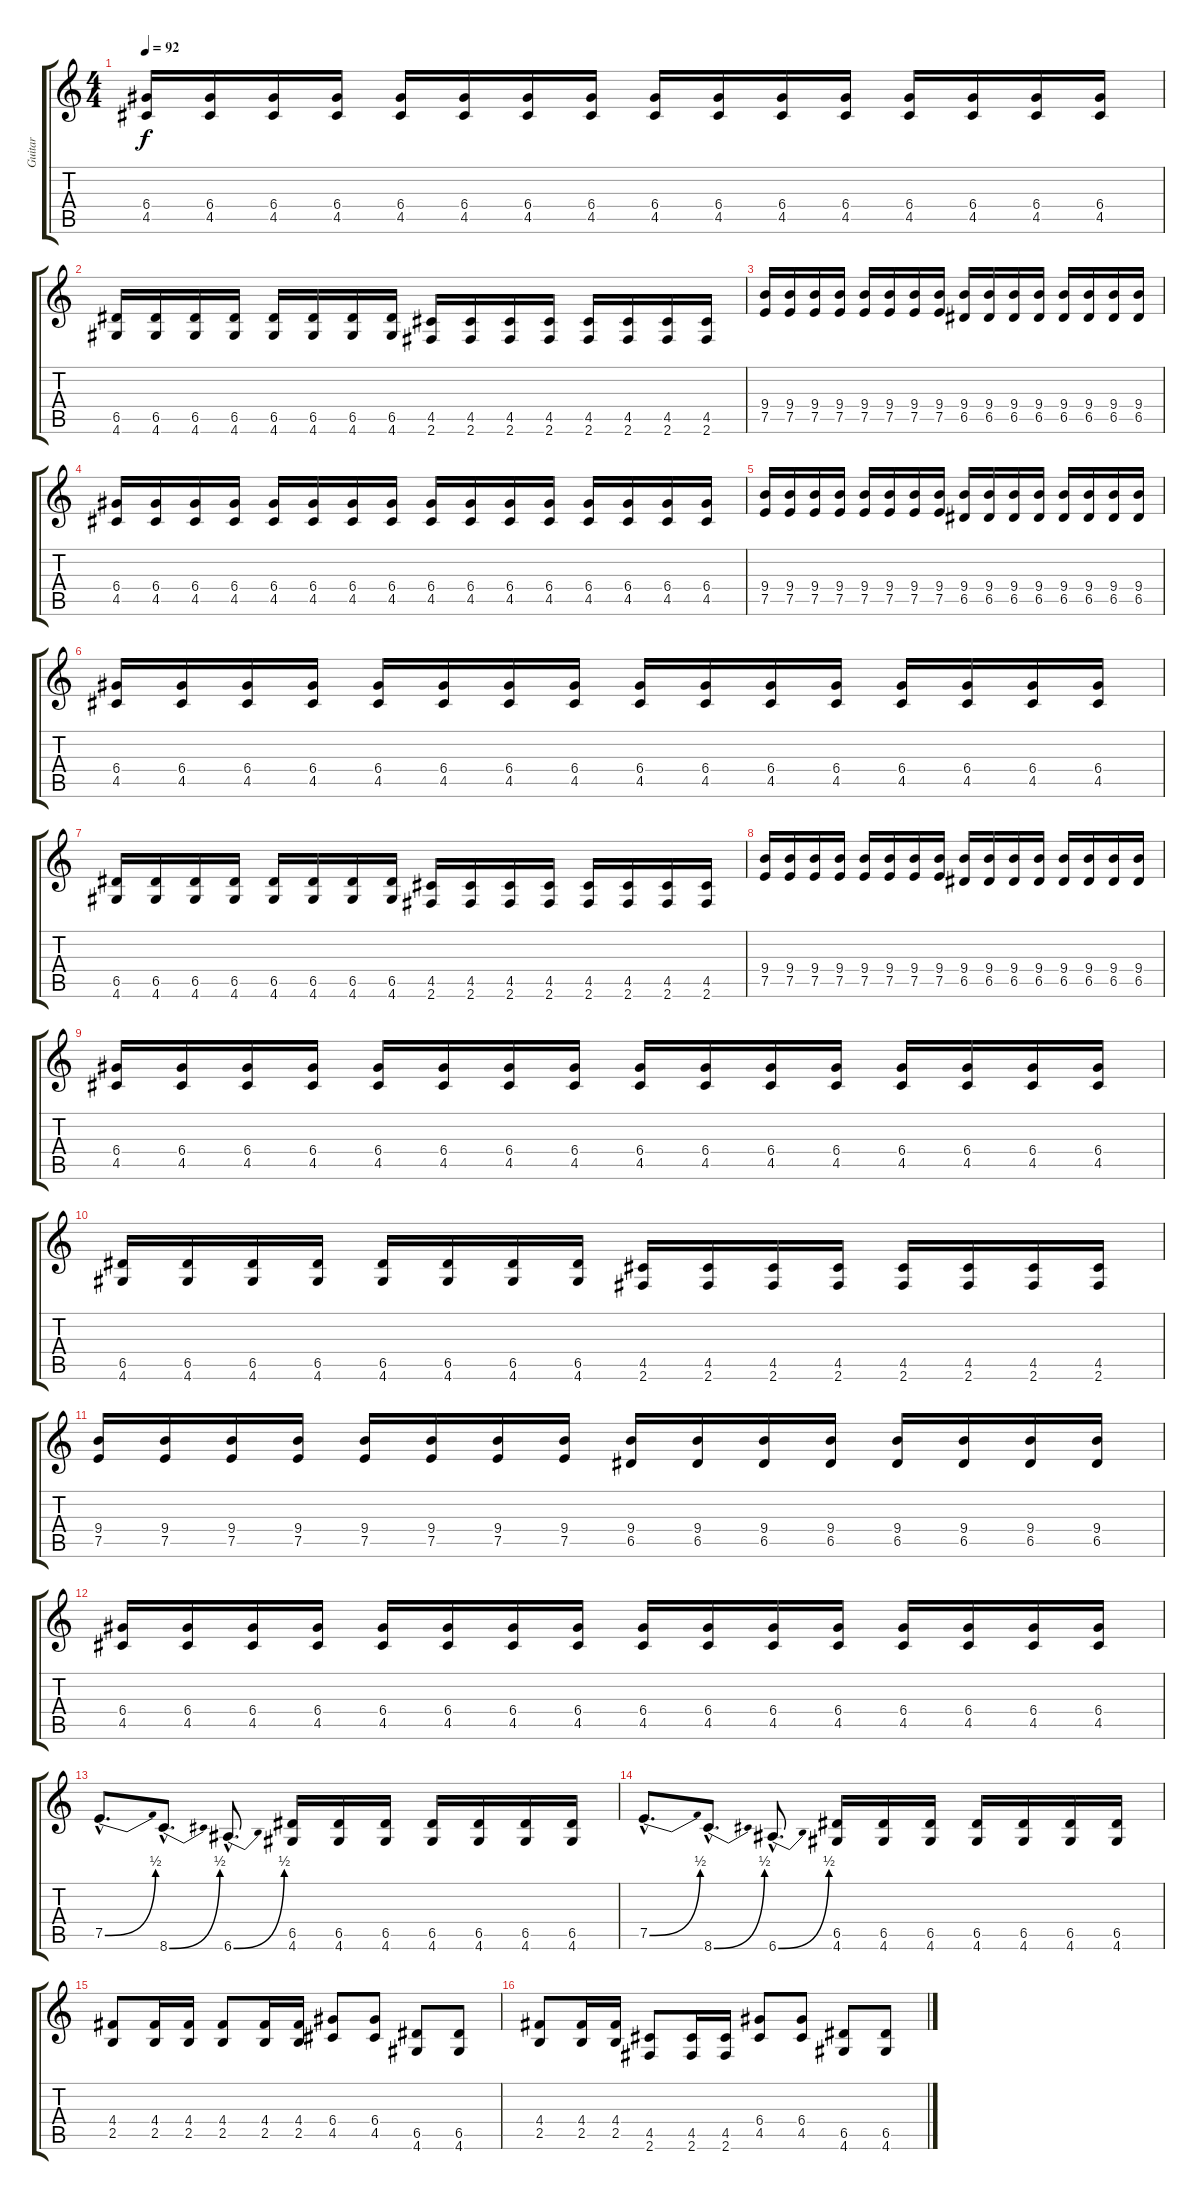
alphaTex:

\track ("Guitar" "Guitar") {instrument distortionguitar}
\staff {score tabs}
\tuning (E4 B3 G3 D3 A2 E2) {hide}
\ts (4 4)
\tempo 92
\clef g2
\ks c
(6.4 4.5).16{dy f} (6.4 4.5).16 (6.4 4.5).16 (6.4 4.5).16 (6.4 4.5).16 (6.4 4.5).16 (6.4 4.5).16 (6.4 4.5).16 (6.4 4.5).16 (6.4 4.5).16 (6.4 4.5).16 (6.4 4.5).16 (6.4 4.5).16 (6.4 4.5).16 (6.4 4.5).16 (6.4 4.5).16 |
(6.5 4.6).16 (6.5 4.6).16 (6.5 4.6).16 (6.5 4.6).16 (6.5 4.6).16 (6.5 4.6).16 (6.5 4.6).16 (6.5 4.6).16 (4.5 2.6).16 (4.5 2.6).16 (4.5 2.6).16 (4.5 2.6).16 (4.5 2.6).16 (4.5 2.6).16 (4.5 2.6).16 (4.5 2.6).16 |
(9.4 7.5).16 (9.4 7.5).16 (9.4 7.5).16 (9.4 7.5).16 (9.4 7.5).16 (9.4 7.5).16 (9.4 7.5).16 (9.4 7.5).16 (9.4 6.5).16 (9.4 6.5).16 (9.4 6.5).16 (9.4 6.5).16 (9.4 6.5).16 (9.4 6.5).16 (9.4 6.5).16 (9.4 6.5).16 |
(6.4 4.5).16 (6.4 4.5).16 (6.4 4.5).16 (6.4 4.5).16 (6.4 4.5).16 (6.4 4.5).16 (6.4 4.5).16 (6.4 4.5).16 (6.4 4.5).16 (6.4 4.5).16 (6.4 4.5).16 (6.4 4.5).16 (6.4 4.5).16 (6.4 4.5).16 (6.4 4.5).16 (6.4 4.5).16 |
(9.4 7.5).16 (9.4 7.5).16 (9.4 7.5).16 (9.4 7.5).16 (9.4 7.5).16 (9.4 7.5).16 (9.4 7.5).16 (9.4 7.5).16 (9.4 6.5).16 (9.4 6.5).16 (9.4 6.5).16 (9.4 6.5).16 (9.4 6.5).16 (9.4 6.5).16 (9.4 6.5).16 (9.4 6.5).16 |
(6.4 4.5).16 (6.4 4.5).16 (6.4 4.5).16 (6.4 4.5).16 (6.4 4.5).16 (6.4 4.5).16 (6.4 4.5).16 (6.4 4.5).16 (6.4 4.5).16 (6.4 4.5).16 (6.4 4.5).16 (6.4 4.5).16 (6.4 4.5).16 (6.4 4.5).16 (6.4 4.5).16 (6.4 4.5).16 |
(6.5 4.6).16 (6.5 4.6).16 (6.5 4.6).16 (6.5 4.6).16 (6.5 4.6).16 (6.5 4.6).16 (6.5 4.6).16 (6.5 4.6).16 (4.5 2.6).16 (4.5 2.6).16 (4.5 2.6).16 (4.5 2.6).16 (4.5 2.6).16 (4.5 2.6).16 (4.5 2.6).16 (4.5 2.6).16 |
(9.4 7.5).16 (9.4 7.5).16 (9.4 7.5).16 (9.4 7.5).16 (9.4 7.5).16 (9.4 7.5).16 (9.4 7.5).16 (9.4 7.5).16 (9.4 6.5).16 (9.4 6.5).16 (9.4 6.5).16 (9.4 6.5).16 (9.4 6.5).16 (9.4 6.5).16 (9.4 6.5).16 (9.4 6.5).16 |
(6.4 4.5).16 (6.4 4.5).16 (6.4 4.5).16 (6.4 4.5).16 (6.4 4.5).16 (6.4 4.5).16 (6.4 4.5).16 (6.4 4.5).16 (6.4 4.5).16 (6.4 4.5).16 (6.4 4.5).16 (6.4 4.5).16 (6.4 4.5).16 (6.4 4.5).16 (6.4 4.5).16 (6.4 4.5).16 |
(6.5 4.6).16 (6.5 4.6).16 (6.5 4.6).16 (6.5 4.6).16 (6.5 4.6).16 (6.5 4.6).16 (6.5 4.6).16 (6.5 4.6).16 (4.5 2.6).16 (4.5 2.6).16 (4.5 2.6).16 (4.5 2.6).16 (4.5 2.6).16 (4.5 2.6).16 (4.5 2.6).16 (4.5 2.6).16 |
(9.4 7.5).16 (9.4 7.5).16 (9.4 7.5).16 (9.4 7.5).16 (9.4 7.5).16 (9.4 7.5).16 (9.4 7.5).16 (9.4 7.5).16 (9.4 6.5).16 (9.4 6.5).16 (9.4 6.5).16 (9.4 6.5).16 (9.4 6.5).16 (9.4 6.5).16 (9.4 6.5).16 (9.4 6.5).16 |
(6.4 4.5).16 (6.4 4.5).16 (6.4 4.5).16 (6.4 4.5).16 (6.4 4.5).16 (6.4 4.5).16 (6.4 4.5).16 (6.4 4.5).16 (6.4 4.5).16 (6.4 4.5).16 (6.4 4.5).16 (6.4 4.5).16 (6.4 4.5).16 (6.4 4.5).16 (6.4 4.5).16 (6.4 4.5).16 |
7.5{be (bend 0 0 60 2) hac}.8{d} 8.6{be (bend 0 0 60 2) hac}.8{d} 6.6{be (bend 0 0 60 2) hac}.8{d} (6.5 4.6).16 (6.5 4.6).16 (6.5 4.6).16 (6.5 4.6).16 (6.5 4.6).16 (6.5 4.6).16 (6.5 4.6).16 |
7.5{be (bend 0 0 60 2) hac}.8{d} 8.6{be (bend 0 0 60 2) hac}.8{d} 6.6{be (bend 0 0 60 2) hac}.8{d} (6.5 4.6).16 (6.5 4.6).16 (6.5 4.6).16 (6.5 4.6).16 (6.5 4.6).16 (6.5 4.6).16 (6.5 4.6).16 |
(4.4 2.5).8 (4.4 2.5).16 (4.4 2.5).16 (4.4 2.5).8 (4.4 2.5).16 (4.4 2.5).16 (6.4 4.5).8 (6.4 4.5).8 (6.5 4.6).8 (6.5 4.6).8 |
(4.4 2.5).8 (4.4 2.5).16 (4.4 2.5).16 (4.5 2.6).8 (4.5 2.6).16 (4.5 2.6).16 (6.4 4.5).8 (6.4 4.5).8 (6.5 4.6).8 (6.5 4.6).8
